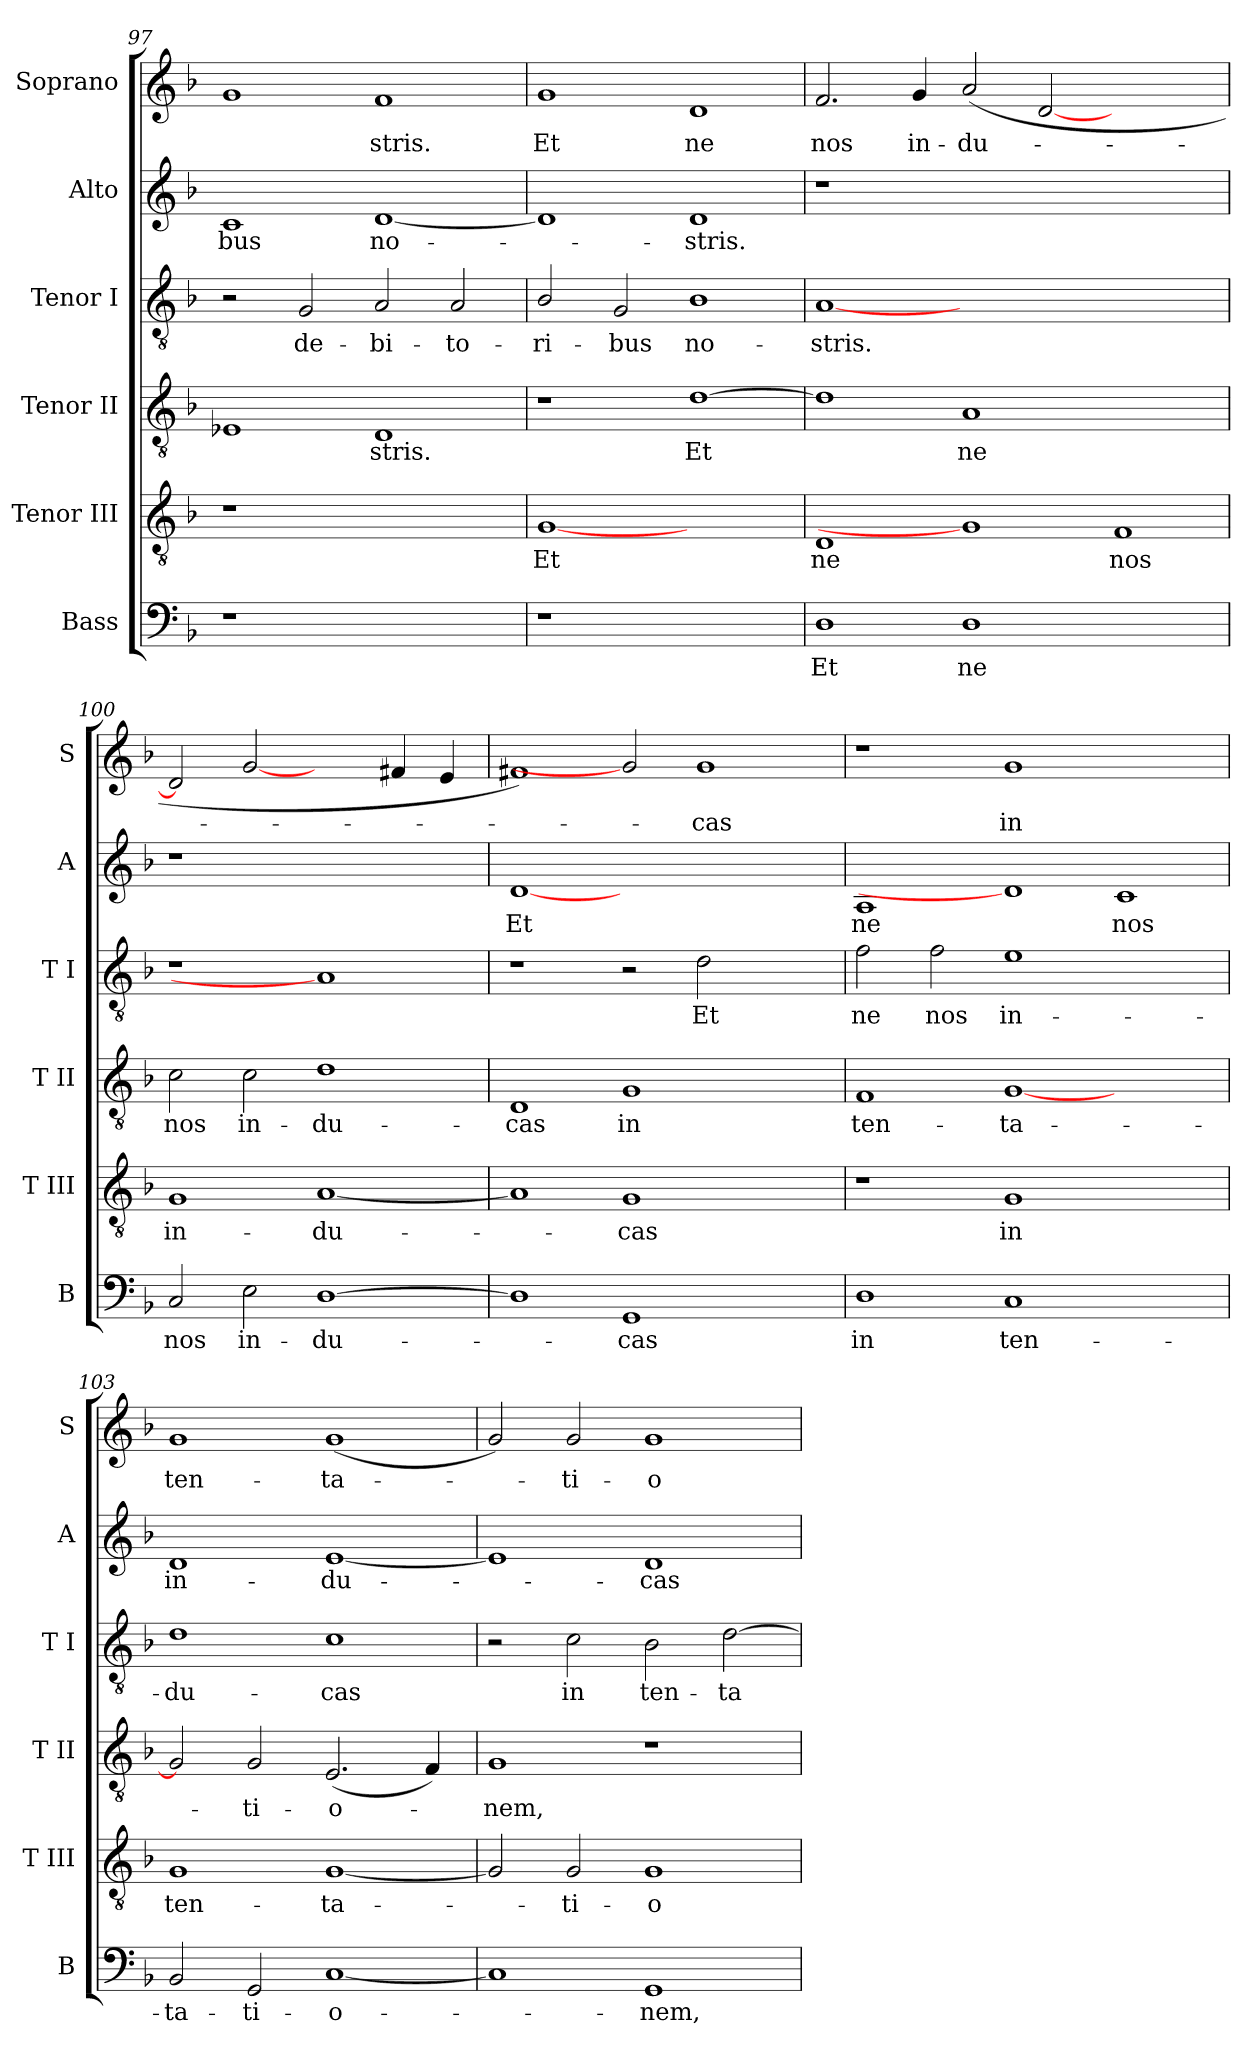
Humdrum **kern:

**kern	**text	**kern	**text	**kern	**text	**kern	**text	**kern	**text	**kern	**text
*part6	*part6	*part5	*part5	*part4	*part4	*part3	*part3	*part2	*part2	*part1	*part1
*staff6	*staff6	*staff5	*staff5	*staff4	*staff4	*staff3	*staff3	*staff2	*staff2	*staff1	*staff1
*I"Bass	*	*I"Tenor III	*	*I"Tenor II	*	*I"Tenor I	*	*I"Alto	*	*I"Soprano	*
*I'B	*	*I'T III	*	*I'T II	*	*I'T I	*	*I'A	*	*I'S	*
*clefF4	*	*clefGv2	*	*clefGv2	*	*clefGv2	*	*clefG2	*	*clefG2	*
*k[b-]	*	*k[b-]	*	*k[b-]	*	*k[b-]	*	*k[b-]	*	*k[b-]	*
*F:	*	*F:	*	*F:	*	*F:	*	*F:	*	*F:	*
=97	=97	=97	=97	=97	=97	=97	=97	=97	=97	=97	=97
!	!	!	!	!	!	!	!	!	!LO:LY:b	!	!
1r	.	1r	.	1E-X	.	2r	.	1c	-bus	1g	.
!	!	!	!	!	!	!	!LO:LY:b	!	!	!	!
.	.	.	.	.	.	2G/	de-	.	.	.	.
!	!	!	!	!	!LO:LY:b	!	!LO:LY:b	!	!LO:LY:b	!	!LO:LY:b
1ryy	.	1ryy	.	1D	stris.	2A/	-bi-	[1d	no-	1f	stris.
!	!	!	!	!	!	!	!LO:LY:b	!	!	!	!
.	.	.	.	.	.	2A/	-to-	.	.	.	.
!!LO:PB:g=z
=98	=98	=98	=98	=98	=98	=98	=98	=98	=98	=98	=98
!	!	!	!LO:LY:b	!	!	!	!LO:LY:b	!	!	!	!LO:LY:b
1r	.	[1G	Et	1r	.	2B-/	-ri-	1d]	.	1g	Et
!	!	!	!	!	!	!	!LO:LY:b	!	!	!	!
.	.	.	.	.	.	2G/	-bus	.	.	.	.
!	!	!	!	!	!LO:LY:b	!	!LO:LY:b	!	!LO:LY:b	!	!LO:LY:b
1ryy	.	1ryy	.	[1d	Et	1B-	no-	1d	stris.	1d	ne
!!LO:LB:g=z
=99	=99	=99	=99	=99	=99	=99	=99	=99	=99	=99	=99
!	!LO:LY:b	!	!LO:LY:b	!	!	!	!LO:LY:b	!	!	!	!LO:LY:b
1D	Et	1D	ne	1d]	.	[1A	-stris.	1r	.	2.f/	nos
!	!	!	!	!	!	!	!	!	!	!	!LO:LY:b
.	.	.	.	.	.	.	.	.	.	4g/	in-
!	!LO:LY:b	!	!	!	!LO:LY:b	!	!	!	!	!	!LO:LY:b
1D	ne	1G]	.	1A	ne	0ryy	.	0ryy	.	(<2a/	-du-
.	.	.	.	.	.	.	.	.	.	[2d/	.
!	!	!	!LO:LY:b	!	!	!	!	!	!	!	!
1ryy	.	1F	nos	1ryy	.	.	.	.	.	1ryy	.
=100	=100	=100	=100	=100	=100	=100	=100	=100	=100	=100	=100
!	!LO:LY:b	!	!LO:LY:b	!	!LO:LY:b	!	!	!	!	!	!
2C/	nos	1G	in-	2c\	nos	1r	.	1r	.	2d/]	.
!	!LO:LY:b	!	!	!	!LO:LY:b	!	!	!	!	!	!
2E\	in-	.	.	2c\	in-	.	.	.	.	[2g	.
!	!LO:LY:b	!	!LO:LY:b	!	!LO:LY:b	!	!	!	!	!	!
[1D	-du-	[1A	-du-	1d	-du-	1A]	.	1ryy	.	2ryy	.
.	.	.	.	.	.	.	.	.	.	4f#X/	.
.	.	.	.	.	.	.	.	.	.	4e/	.
=101	=101	=101	=101	=101	=101	=101	=101	=101	=101	=101	=101
!	!	!	!	!	!LO:LY:b	!	!	!	!LO:LY:b	!	!
1D]	.	1A]	.	1D	-cas	1r	.	[1d	Et	1f#X)	.
!	!LO:LY:b	!	!LO:LY:b	!	!LO:LY:b	!	!	!	!	!	!
1GG	cas	1G	cas	1G	in	2r	.	1.ryy	.	2g]	.
!	!	!	!	!	!	!	!LO:LY:b	!	!	!	!LO:LY:b
.	.	.	.	.	.	2d\	Et	.	.	1g	cas
2ryy	.	2ryy	.	2ryy	.	2ryy	.	.	.	.	.
=102	=102	=102	=102	=102	=102	=102	=102	=102	=102	=102	=102
!	!LO:LY:b	!	!	!	!LO:LY:b	!	!LO:LY:b	!	!LO:LY:b	!	!
1D	in	1r	.	1F	ten-	2f\	ne	1A	ne	1r	.
!	!	!	!	!	!	!	!LO:LY:b	!	!	!	!
.	.	.	.	.	.	2f\	nos	.	.	.	.
!	!LO:LY:b	!	!LO:LY:b	!	!LO:LY:b	!	!LO:LY:b	!	!	!	!LO:LY:b
1C	ten-	1G	in	[1G	-ta-	1e	in-	1d]	.	1g	in
!	!	!	!	!	!	!	!	!	!LO:LY:b	!	!
1ryy	.	1ryy	.	1ryy	.	1ryy	.	1c	nos	1ryy	.
=103	=103	=103	=103	=103	=103	=103	=103	=103	=103	=103	=103
!	!LO:LY:b	!	!LO:LY:b	!	!	!	!LO:LY:b	!	!LO:LY:b	!	!LO:LY:b
2BB-/	-ta-	1G	ten-	2G/]	.	1d	-du-	1d	in-	1g	ten-
!	!LO:LY:b	!	!	!	!LO:LY:b	!	!	!	!	!	!
2GG/	-ti-	.	.	2G/	ti-	.	.	.	.	.	.
!	!LO:LY:b	!	!LO:LY:b	!	!LO:LY:b	!	!LO:LY:b	!	!LO:LY:b	!	!LO:LY:b
[1C	-o-	[1G	-ta-	(<2.E/	-o-	1c	-cas	[1e	-du-	(<1g	-ta-
.	.	.	.	4F/)	.	.	.	.	.	.	.
=104	=104	=104	=104	=104	=104	=104	=104	=104	=104	=104	=104
!	!	!	!	!	!LO:LY:b	!	!	!	!	!	!
1C]	.	2G/]	.	1G	nem,	2r	.	1e]	.	2g/)	.
!	!	!	!LO:LY:b	!	!	!	!LO:LY:b	!	!	!	!LO:LY:b
.	.	2G/	ti-	.	.	2c\	in	.	.	2g/	ti-
!	!LO:LY:b	!	!LO:LY:b	!	!	!	!LO:LY:b	!	!LO:LY:b	!	!LO:LY:b
1GG	nem,	1G	-o-	1r	.	2B-\	ten-	1d	cas	1g	-o-
!	!	!	!	!	!	!	!LO:LY:b	!	!	!	!
.	.	.	.	.	.	[2d\	-ta-	.	.	.	.
=	=	=	=	=	=	=	=	=	=	=	=
*-	*-	*-	*-	*-	*-	*-	*-	*-	*-	*-	*-
